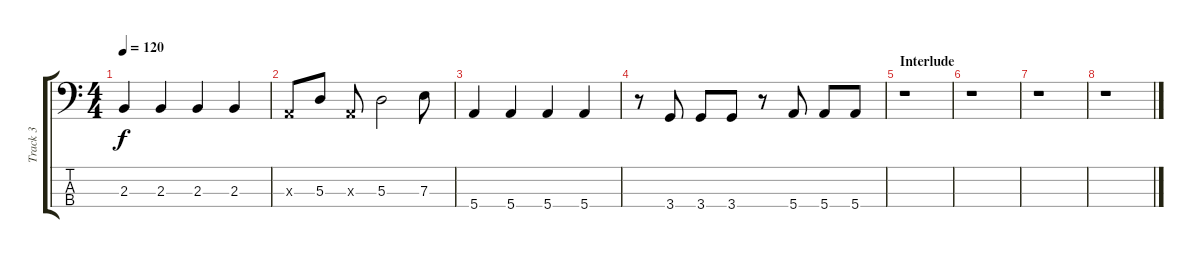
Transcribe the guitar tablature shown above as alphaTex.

\track ("Track 3" "Track 3") {instrument electricbassfinger}
\staff {score tabs}
\tuning (G2 D2 A1 E1) {hide}
\ts (4 4)
\tempo 120
\clef f4
\ks c
2.3.4{dy f} 2.3.4 2.3.4 2.3.4 |
0.3{x}.8 5.3.8 0.3{x}.8 5.3.2 7.3.8 |
5.4.4 5.4.4 5.4.4 5.4.4 |
r.8 3.4.8 3.4.8 3.4.8 r.8 5.4.8 5.4.8 5.4.8 |
\section ("" "Interlude")
r.1 |
r.1 |
r.1 |
r.1
